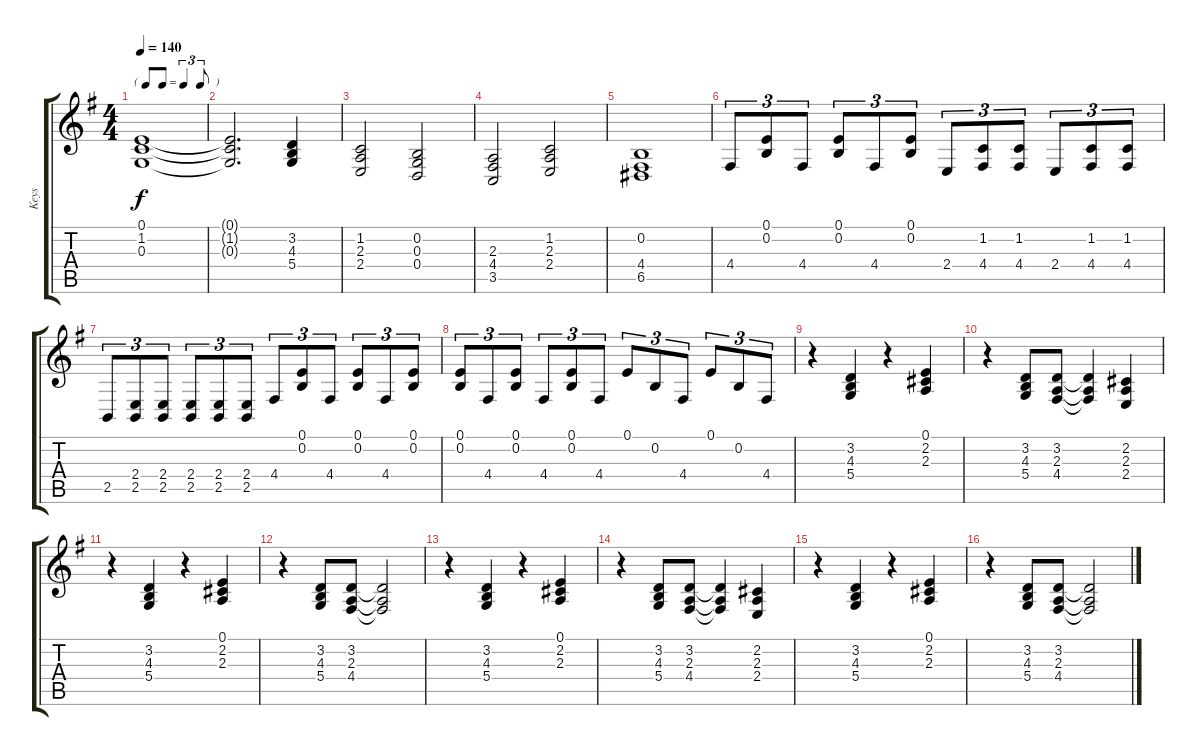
\track ("Keys" "Keys") {instrument churchorgan}
\staff {score tabs}
\tuning (E4 B3 G3 D3 A2 E2) {hide}
\ts (4 4)
\tf triplet8th
\tempo 140
\clef g2
\ks eminor
(0.1 1.2 0.3).1{dy f} |
(0.1{t} 1.2{t} 0.3{t}).2{d} (3.2 4.3 5.4).4 |
(1.2 2.3 2.4).2 (0.2 0.3 0.4).2 |
(2.3 4.4 3.5).2 (1.2 2.3 2.4).2 |
(0.2 4.4 6.5).1 |
4.4.8{tu (3 2)} (0.1 0.2).8{tu (3 2)} 4.4.8{tu (3 2)} (0.1 0.2).8{tu (3 2)} 4.4.8{tu (3 2)} (0.1 0.2).8{tu (3 2)} 2.4.8{tu (3 2)} (1.2 4.4).8{tu (3 2)} (1.2 4.4).8{tu (3 2)} 2.4.8{tu (3 2)} (1.2 4.4).8{tu (3 2)} (1.2 4.4).8{tu (3 2)} |
2.5.8{tu (3 2)} (2.4 2.5).8{tu (3 2)} (2.4 2.5).8{tu (3 2)} (2.4 2.5).8{tu (3 2)} (2.4 2.5).8{tu (3 2)} (2.4 2.5).8{tu (3 2)} 4.4.8{tu (3 2)} (0.1 0.2).8{tu (3 2)} 4.4.8{tu (3 2)} (0.1 0.2).8{tu (3 2)} 4.4.8{tu (3 2)} (0.1 0.2).8{tu (3 2)} |
(0.1 0.2).8{tu (3 2)} 4.4.8{tu (3 2)} (0.1 0.2).8{tu (3 2)} 4.4.8{tu (3 2)} (0.1 0.2).8{tu (3 2)} 4.4.8{tu (3 2)} 0.1.8{tu (3 2)} 0.2.8{tu (3 2)} 4.4.8{tu (3 2)} 0.1.8{tu (3 2)} 0.2.8{tu (3 2)} 4.4.8{tu (3 2)} |
r.4 (3.2 4.3 5.4).4 r.4 (0.1 2.2 2.3).4 |
r.4 (3.2 4.3 5.4).8 (3.2 2.3 4.4).8 (3.2{t} 2.3{t} 4.4{t}).4 (2.2 2.3 2.4).4 |
r.4 (3.2 4.3 5.4).4 r.4 (0.1 2.2 2.3).4 |
r.4 (3.2 4.3 5.4).8 (3.2 2.3 4.4).8 (3.2{t} 2.3{t} 4.4{t}).2 |
r.4 (3.2 4.3 5.4).4 r.4 (0.1 2.2 2.3).4 |
r.4 (3.2 4.3 5.4).8 (3.2 2.3 4.4).8 (3.2{t} 2.3{t} 4.4{t}).4 (2.2 2.3 2.4).4 |
r.4 (3.2 4.3 5.4).4 r.4 (0.1 2.2 2.3).4 |
r.4 (3.2 4.3 5.4).8 (3.2 2.3 4.4).8 (3.2{t} 2.3{t} 4.4{t}).2
